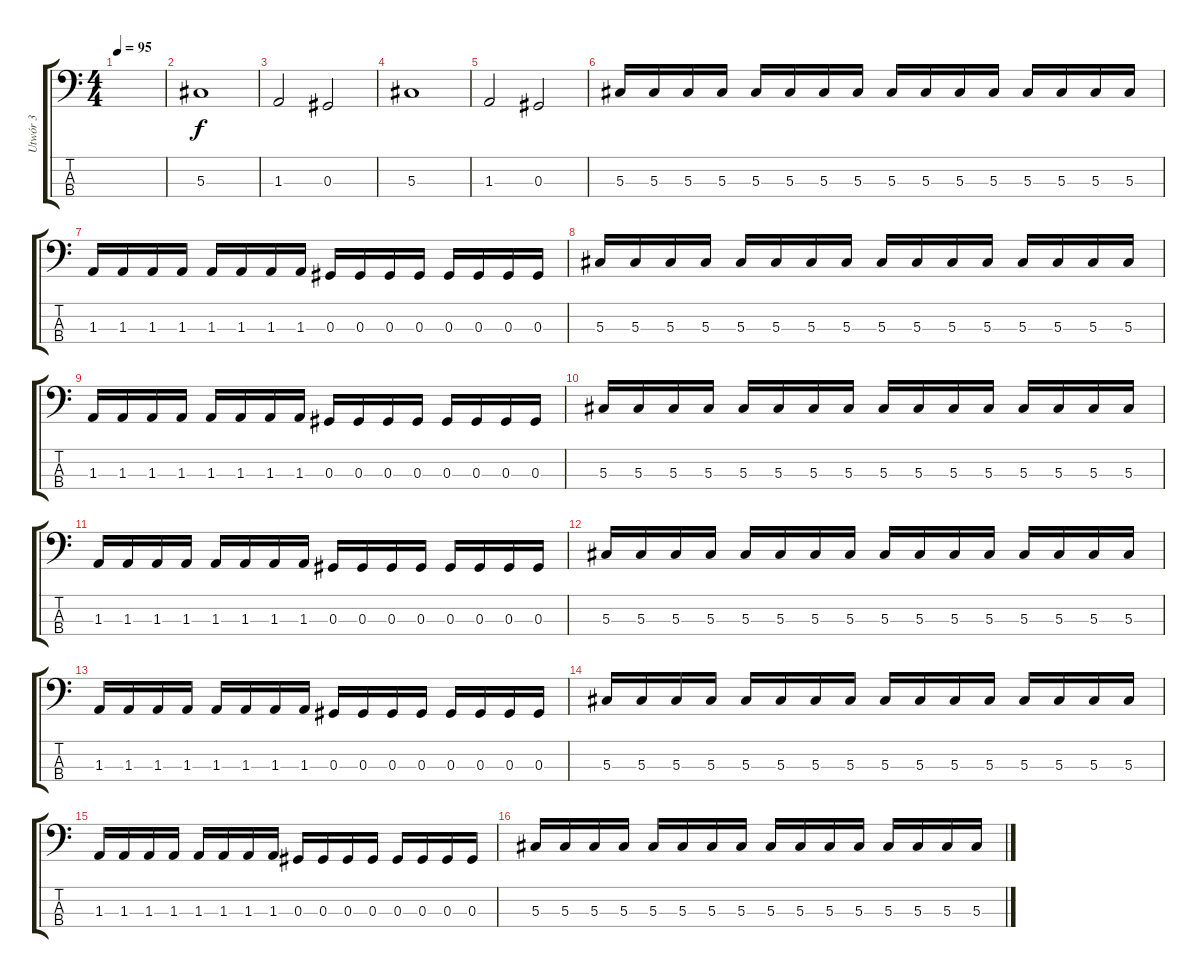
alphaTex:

\track ("Utwór 3" "Utwór 3") {instrument electricbassfinger}
\staff {score tabs}
\tuning (Gb2 Db2 Ab1 Eb1) {hide}
\ts (4 4)
\tempo 95
\clef f4
\ks c
|
5.3.1 |
1.3.2 0.3.2 |
5.3.1 |
1.3.2 0.3.2 |
5.3.16 5.3.16 5.3.16 5.3.16 5.3.16 5.3.16 5.3.16 5.3.16 5.3.16 5.3.16 5.3.16 5.3.16 5.3.16 5.3.16 5.3.16 5.3.16 |
1.3.16 1.3.16 1.3.16 1.3.16 1.3.16 1.3.16 1.3.16 1.3.16 0.3.16 0.3.16 0.3.16 0.3.16 0.3.16 0.3.16 0.3.16 0.3.16 |
5.3.16 5.3.16 5.3.16 5.3.16 5.3.16 5.3.16 5.3.16 5.3.16 5.3.16 5.3.16 5.3.16 5.3.16 5.3.16 5.3.16 5.3.16 5.3.16 |
1.3.16 1.3.16 1.3.16 1.3.16 1.3.16 1.3.16 1.3.16 1.3.16 0.3.16 0.3.16 0.3.16 0.3.16 0.3.16 0.3.16 0.3.16 0.3.16 |
5.3.16 5.3.16 5.3.16 5.3.16 5.3.16 5.3.16 5.3.16 5.3.16 5.3.16 5.3.16 5.3.16 5.3.16 5.3.16 5.3.16 5.3.16 5.3.16 |
1.3.16 1.3.16 1.3.16 1.3.16 1.3.16 1.3.16 1.3.16 1.3.16 0.3.16 0.3.16 0.3.16 0.3.16 0.3.16 0.3.16 0.3.16 0.3.16 |
5.3.16 5.3.16 5.3.16 5.3.16 5.3.16 5.3.16 5.3.16 5.3.16 5.3.16 5.3.16 5.3.16 5.3.16 5.3.16 5.3.16 5.3.16 5.3.16 |
1.3.16 1.3.16 1.3.16 1.3.16 1.3.16 1.3.16 1.3.16 1.3.16 0.3.16 0.3.16 0.3.16 0.3.16 0.3.16 0.3.16 0.3.16 0.3.16 |
5.3.16 5.3.16 5.3.16 5.3.16 5.3.16 5.3.16 5.3.16 5.3.16 5.3.16 5.3.16 5.3.16 5.3.16 5.3.16 5.3.16 5.3.16 5.3.16 |
1.3.16 1.3.16 1.3.16 1.3.16 1.3.16 1.3.16 1.3.16 1.3.16 0.3.16 0.3.16 0.3.16 0.3.16 0.3.16 0.3.16 0.3.16 0.3.16 |
5.3.16 5.3.16 5.3.16 5.3.16 5.3.16 5.3.16 5.3.16 5.3.16 5.3.16 5.3.16 5.3.16 5.3.16 5.3.16 5.3.16 5.3.16 5.3.16
